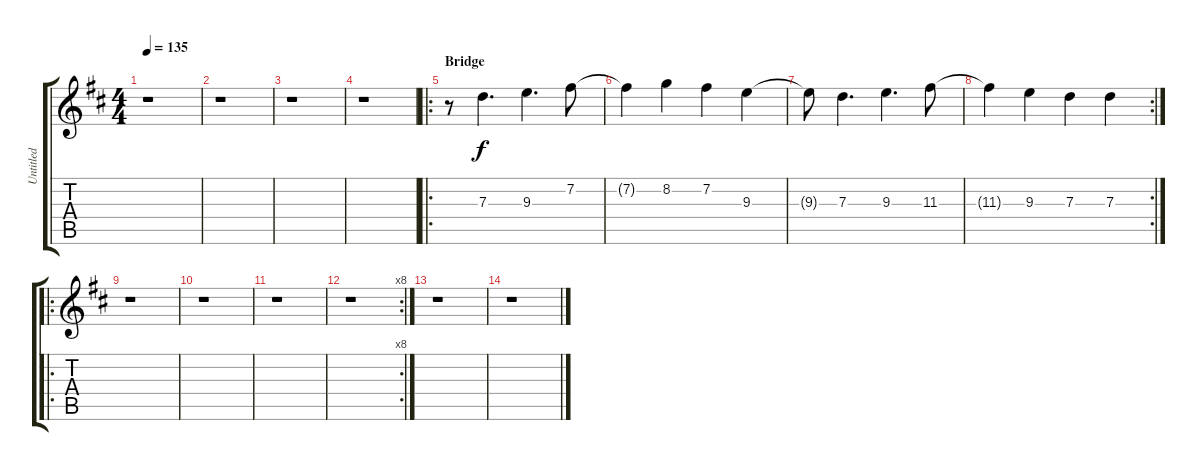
\track ("Untitled" "Untitled") {instrument acousticguitarsteel}
\staff {score tabs}
\tuning (E4 B3 G3 D3 A2 E2) {hide}
\ts (4 4)
\tempo 135
\clef g2
\ks d
r.1{dy f} |
r.1 |
r.1 |
r.1 |
\ro
\section ("" "Bridge")
r.8 7.3.4{d} 9.3.4{d} 7.2.8 |
7.2{t}.4 8.2.4 7.2.4 9.3.4 |
9.3{t}.8 7.3.4{d} 9.3.4{d} 11.3.8 |
\rc 2
11.3{t}.4 9.3.4 7.3.4 7.3.4 |
\ro
r.1 |
r.1 |
r.1 |
\rc 8
r.1 |
r.1 |
r.1
